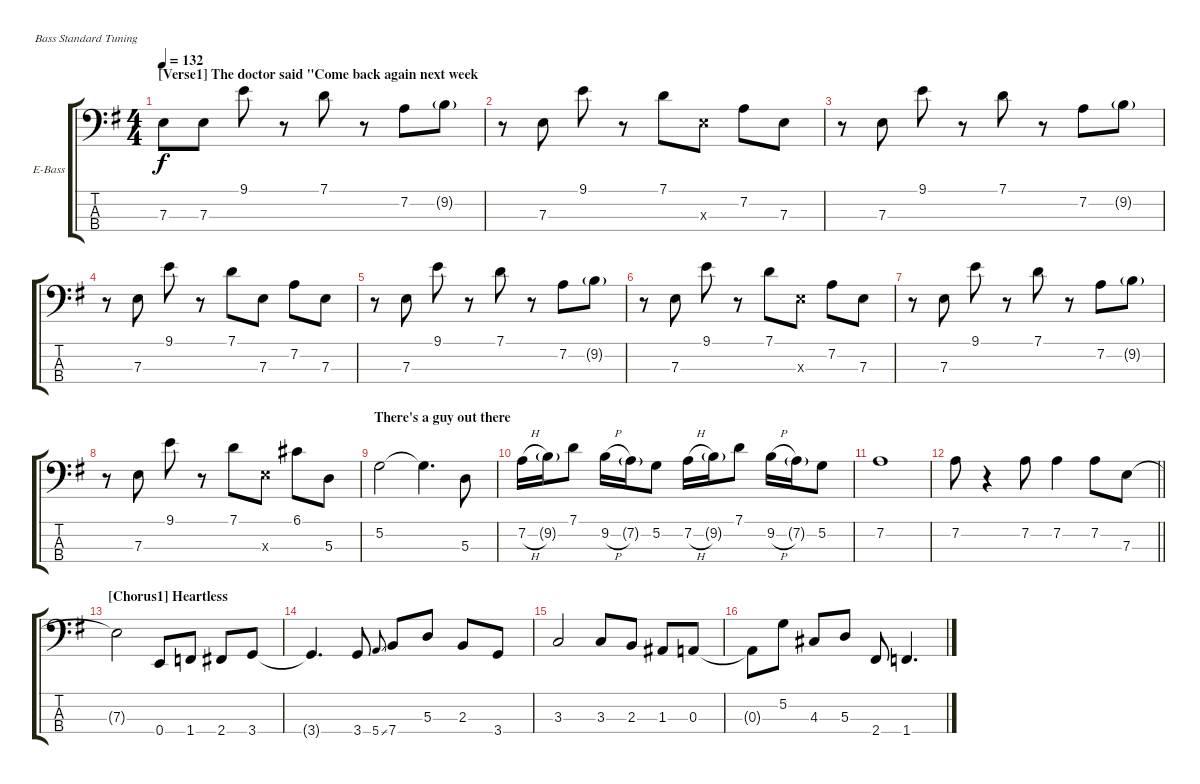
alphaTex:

\bracketExtendMode groupsimilarinstruments
\firstSystemTrackNameOrientation horizontal
\otherSystemsTrackNameOrientation horizontal
\track ("Electric Bass" "E-Bass") {instrument electricbassfinger}
\staff {score tabs}
\tuning (G2 D2 A1 E1)
\ts (4 4)
\section ("" "[Verse1] The doctor said \"Come back again next week")
\tempo 132
\clef f4
\ks g
7.3.8{dy f} 7.3.8 9.1.8 r.8 7.1.8 r.8 7.2.8 9.2{g}.8 |
r.8 7.3.8 9.1.8 r.8 7.1.8 7.3{x}.8 7.2.8 7.3.8 |
r.8 7.3.8 9.1.8 r.8 7.1.8 r.8 7.2.8 9.2{g}.8 |
r.8 7.3.8 9.1.8 r.8 7.1.8 7.3.8 7.2.8 7.3.8 |
r.8 7.3.8 9.1.8 r.8 7.1.8 r.8 7.2.8 9.2{g}.8 |
r.8 7.3.8 9.1.8 r.8 7.1.8 7.3{x}.8 7.2.8 7.3.8 |
r.8 7.3.8 9.1.8 r.8 7.1.8 r.8 7.2.8 9.2{g}.8 |
r.8 7.3.8 9.1.8 r.8 7.1.8 7.3{x}.8 6.1.8 5.3.8 |
\section ("" "There's a guy out there")
5.2.2 5.2{t}.4{d} 5.3.8 |
7.2{h}.16 9.2{g}.16 7.1.8 9.2{h}.16 7.2{g}.16 5.2.8 7.2{h}.16 9.2{g}.16 7.1.8 9.2{h}.16 7.2{g}.16 5.2.8 |
7.2.1 |
\barLineRight lightlight
7.2.8 r.4 7.2.8 7.2.4 7.2.8 7.3.8 |
\section ("" "[Chorus1] Heartless")
7.3{t}.2 0.4.8 1.4.8 2.4.8 3.4.8 |
3.4{t}.4{d} 3.4.8 5.4{ss}.8{gr onbeat} 7.4.8 5.3.8 2.3.8 3.4.8 |
3.3.2 3.3.8 2.3.8 1.3.8 0.3.8 |
0.3{t}.8 5.2.8 4.3.8 5.3.8 2.4.8 1.4.4{d}
